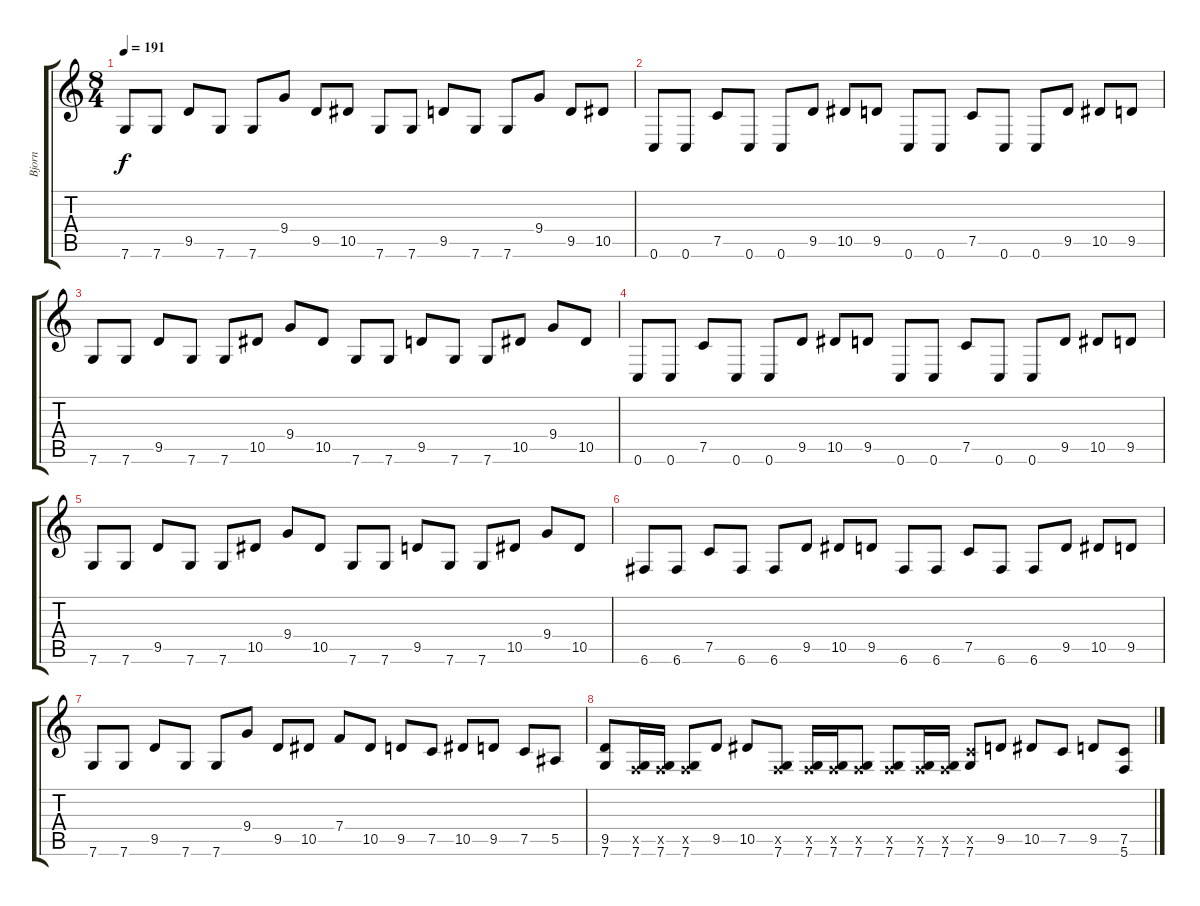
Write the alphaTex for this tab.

\track ("Bjorn" "Bjorn") {instrument overdrivenguitar}
\staff {score tabs}
\tuning (C4 G3 Eb3 Bb2 F2 C2) {hide}
\ts (8 4)
\tempo 191
\clef g2
\ks c
7.6.8{dy f} 7.6.8 9.5.8 7.6.8 7.6.8 9.4.8 9.5.8 10.5.8 7.6.8 7.6.8 9.5.8 7.6.8 7.6.8 9.4.8 9.5.8 10.5.8 |
0.6.8 0.6.8 7.5.8 0.6.8 0.6.8 9.5.8 10.5.8 9.5.8 0.6.8 0.6.8 7.5.8 0.6.8 0.6.8 9.5.8 10.5.8 9.5.8 |
7.6.8 7.6.8 9.5.8 7.6.8 7.6.8 10.5.8 9.4.8 10.5.8 7.6.8 7.6.8 9.5.8 7.6.8 7.6.8 10.5.8 9.4.8 10.5.8 |
0.6.8 0.6.8 7.5.8 0.6.8 0.6.8 9.5.8 10.5.8 9.5.8 0.6.8 0.6.8 7.5.8 0.6.8 0.6.8 9.5.8 10.5.8 9.5.8 |
7.6.8 7.6.8 9.5.8 7.6.8 7.6.8 10.5.8 9.4.8 10.5.8 7.6.8 7.6.8 9.5.8 7.6.8 7.6.8 10.5.8 9.4.8 10.5.8 |
6.6.8 6.6.8 7.5.8 6.6.8 6.6.8 9.5.8 10.5.8 9.5.8 6.6.8 6.6.8 7.5.8 6.6.8 6.6.8 9.5.8 10.5.8 9.5.8 |
7.6.8 7.6.8 9.5.8 7.6.8 7.6.8 9.4.8 9.5.8 10.5.8 7.4.8 10.5.8 9.5.8 7.5.8 10.5.8 9.5.8 7.5.8 5.5.8 |
(9.5 7.6).8{volume 8} (0.5{x} 7.6).16 (0.5{x} 7.6).16 (0.5{x} 7.6).8 9.5.8 10.5.8 (0.5{x} 7.6).8 (0.5{x} 7.6).16 (0.5{x} 7.6).16 (0.5{x} 7.6).8 (0.5{x} 7.6).8 (0.5{x} 7.6).16 (0.5{x} 7.6).16 (7.5{x} 7.6).8 9.5.8 10.5.8 7.5.8 9.5.8 (7.5 5.6).8
